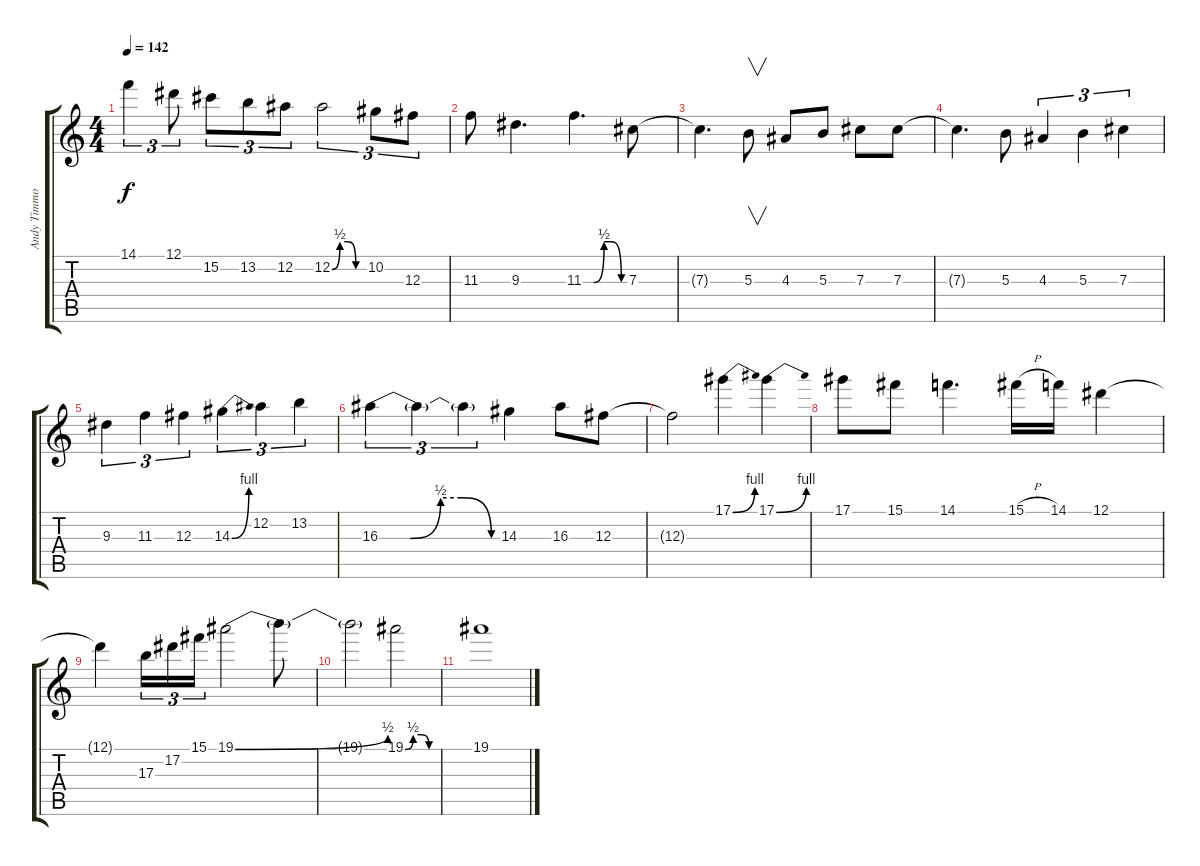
\track ("Andy Timmons" "Andy Timmo") {instrument distortionguitar}
\staff {score tabs}
\tuning (Eb4 Bb3 Gb3 Db3 Ab2 Eb2) {hide}
\ts (4 4)
\tempo 142
\clef g2
\ks c
14.1{t}.4{tu (3 2) dy f} 12.1.8{tu (3 2)} 15.2.8{tu (3 2)} 13.2.8{tu (3 2)} 12.2.8{tu (3 2)} 12.2{be (custom 0 0 15 2 30 2 45 0 60 0)}.2{tu (3 2)} 10.2.8{tu (3 2)} 12.3.8{tu (3 2)} |
11.3.8 9.3.4{d} 11.3{be (custom 0 0 15 0 30 2 40 2 55 0 60 0)}.4{d} 7.3.8 |
7.3{t}.4{d} 5.3.8{v} 4.3.8 5.3.8 7.3.8 7.3.8 |
7.3{t}.4{d} 5.3.8 4.3.4{tu (3 2)} 5.3.4{tu (3 2)} 7.3.4{tu (3 2)} |
9.3.4{tu (3 2)} 11.3.4{tu (3 2)} 12.3.4{tu (3 2)} 14.3{be (bend 0 0 60 4)}.4{tu (3 2)} 12.2.4{tu (3 2)} 13.2.4{tu (3 2)} |
16.3{be (custom 0 0 15 0 30 2 40 2 55 0 60 0)}.4{tu (3 2)} 16.3{t}.4{tu (3 2)} 16.3{t}.4{tu (3 2)} 14.3.4 16.3.8 12.3.8 |
12.3{t}.2 17.1{be (bend 0 0 60 4)}.4 17.1{be (bend 0 0 60 4)}.4 |
17.1.8 15.1.8 14.1.4{d} 15.1{h}.16 14.1.16 12.1.4 |
12.1{t}.4 17.3.16{tu (3 2)} 17.2.16{tu (3 2)} 15.1.16{tu (3 2)} 19.1{be (bend 0 0 60 2)}.2 19.1{t}.8 |
19.1{t}.2 19.1{be (custom 0 0 15 2 30 2 45 0 60 0)}.2 |
19.1.1
